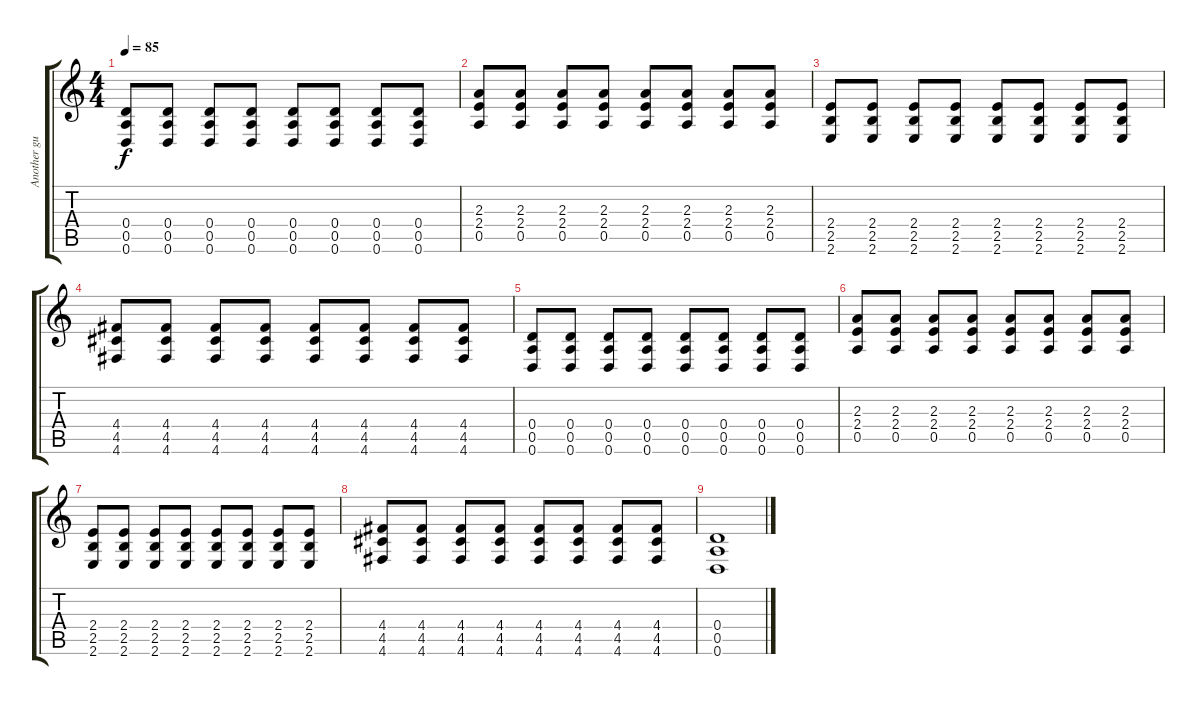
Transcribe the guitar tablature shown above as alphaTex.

\track ("Another guitar" "Another gu") {instrument electricguitarclean}
\staff {score tabs}
\tuning (E4 B3 G3 D3 A2 D2) {hide}
\ts (4 4)
\tempo 85
\clef g2
\ks c
(0.4 0.5 0.6).8{dy f} (0.4 0.5 0.6).8 (0.4 0.5 0.6).8 (0.4 0.5 0.6).8 (0.4 0.5 0.6).8 (0.4 0.5 0.6).8 (0.4 0.5 0.6).8 (0.4 0.5 0.6).8 |
(2.3 2.4 0.5).8 (2.3 2.4 0.5).8 (2.3 2.4 0.5).8 (2.3 2.4 0.5).8 (2.3 2.4 0.5).8 (2.3 2.4 0.5).8 (2.3 2.4 0.5).8 (2.3 2.4 0.5).8 |
(2.4 2.5 2.6).8 (2.4 2.5 2.6).8 (2.4 2.5 2.6).8 (2.4 2.5 2.6).8 (2.4 2.5 2.6).8 (2.4 2.5 2.6).8 (2.4 2.5 2.6).8 (2.4 2.5 2.6).8 |
(4.4 4.5 4.6).8 (4.4 4.5 4.6).8 (4.4 4.5 4.6).8 (4.4 4.5 4.6).8 (4.4 4.5 4.6).8 (4.4 4.5 4.6).8 (4.4 4.5 4.6).8 (4.4 4.5 4.6).8 |
(0.4 0.5 0.6).8 (0.4 0.5 0.6).8 (0.4 0.5 0.6).8 (0.4 0.5 0.6).8 (0.4 0.5 0.6).8 (0.4 0.5 0.6).8 (0.4 0.5 0.6).8 (0.4 0.5 0.6).8 |
(2.3 2.4 0.5).8 (2.3 2.4 0.5).8 (2.3 2.4 0.5).8 (2.3 2.4 0.5).8 (2.3 2.4 0.5).8 (2.3 2.4 0.5).8 (2.3 2.4 0.5).8 (2.3 2.4 0.5).8 |
(2.4 2.5 2.6).8 (2.4 2.5 2.6).8 (2.4 2.5 2.6).8 (2.4 2.5 2.6).8 (2.4 2.5 2.6).8 (2.4 2.5 2.6).8 (2.4 2.5 2.6).8 (2.4 2.5 2.6).8 |
(4.4 4.5 4.6).8 (4.4 4.5 4.6).8 (4.4 4.5 4.6).8 (4.4 4.5 4.6).8 (4.4 4.5 4.6).8 (4.4 4.5 4.6).8 (4.4 4.5 4.6).8 (4.4 4.5 4.6).8 |
(0.4 0.5 0.6).1
